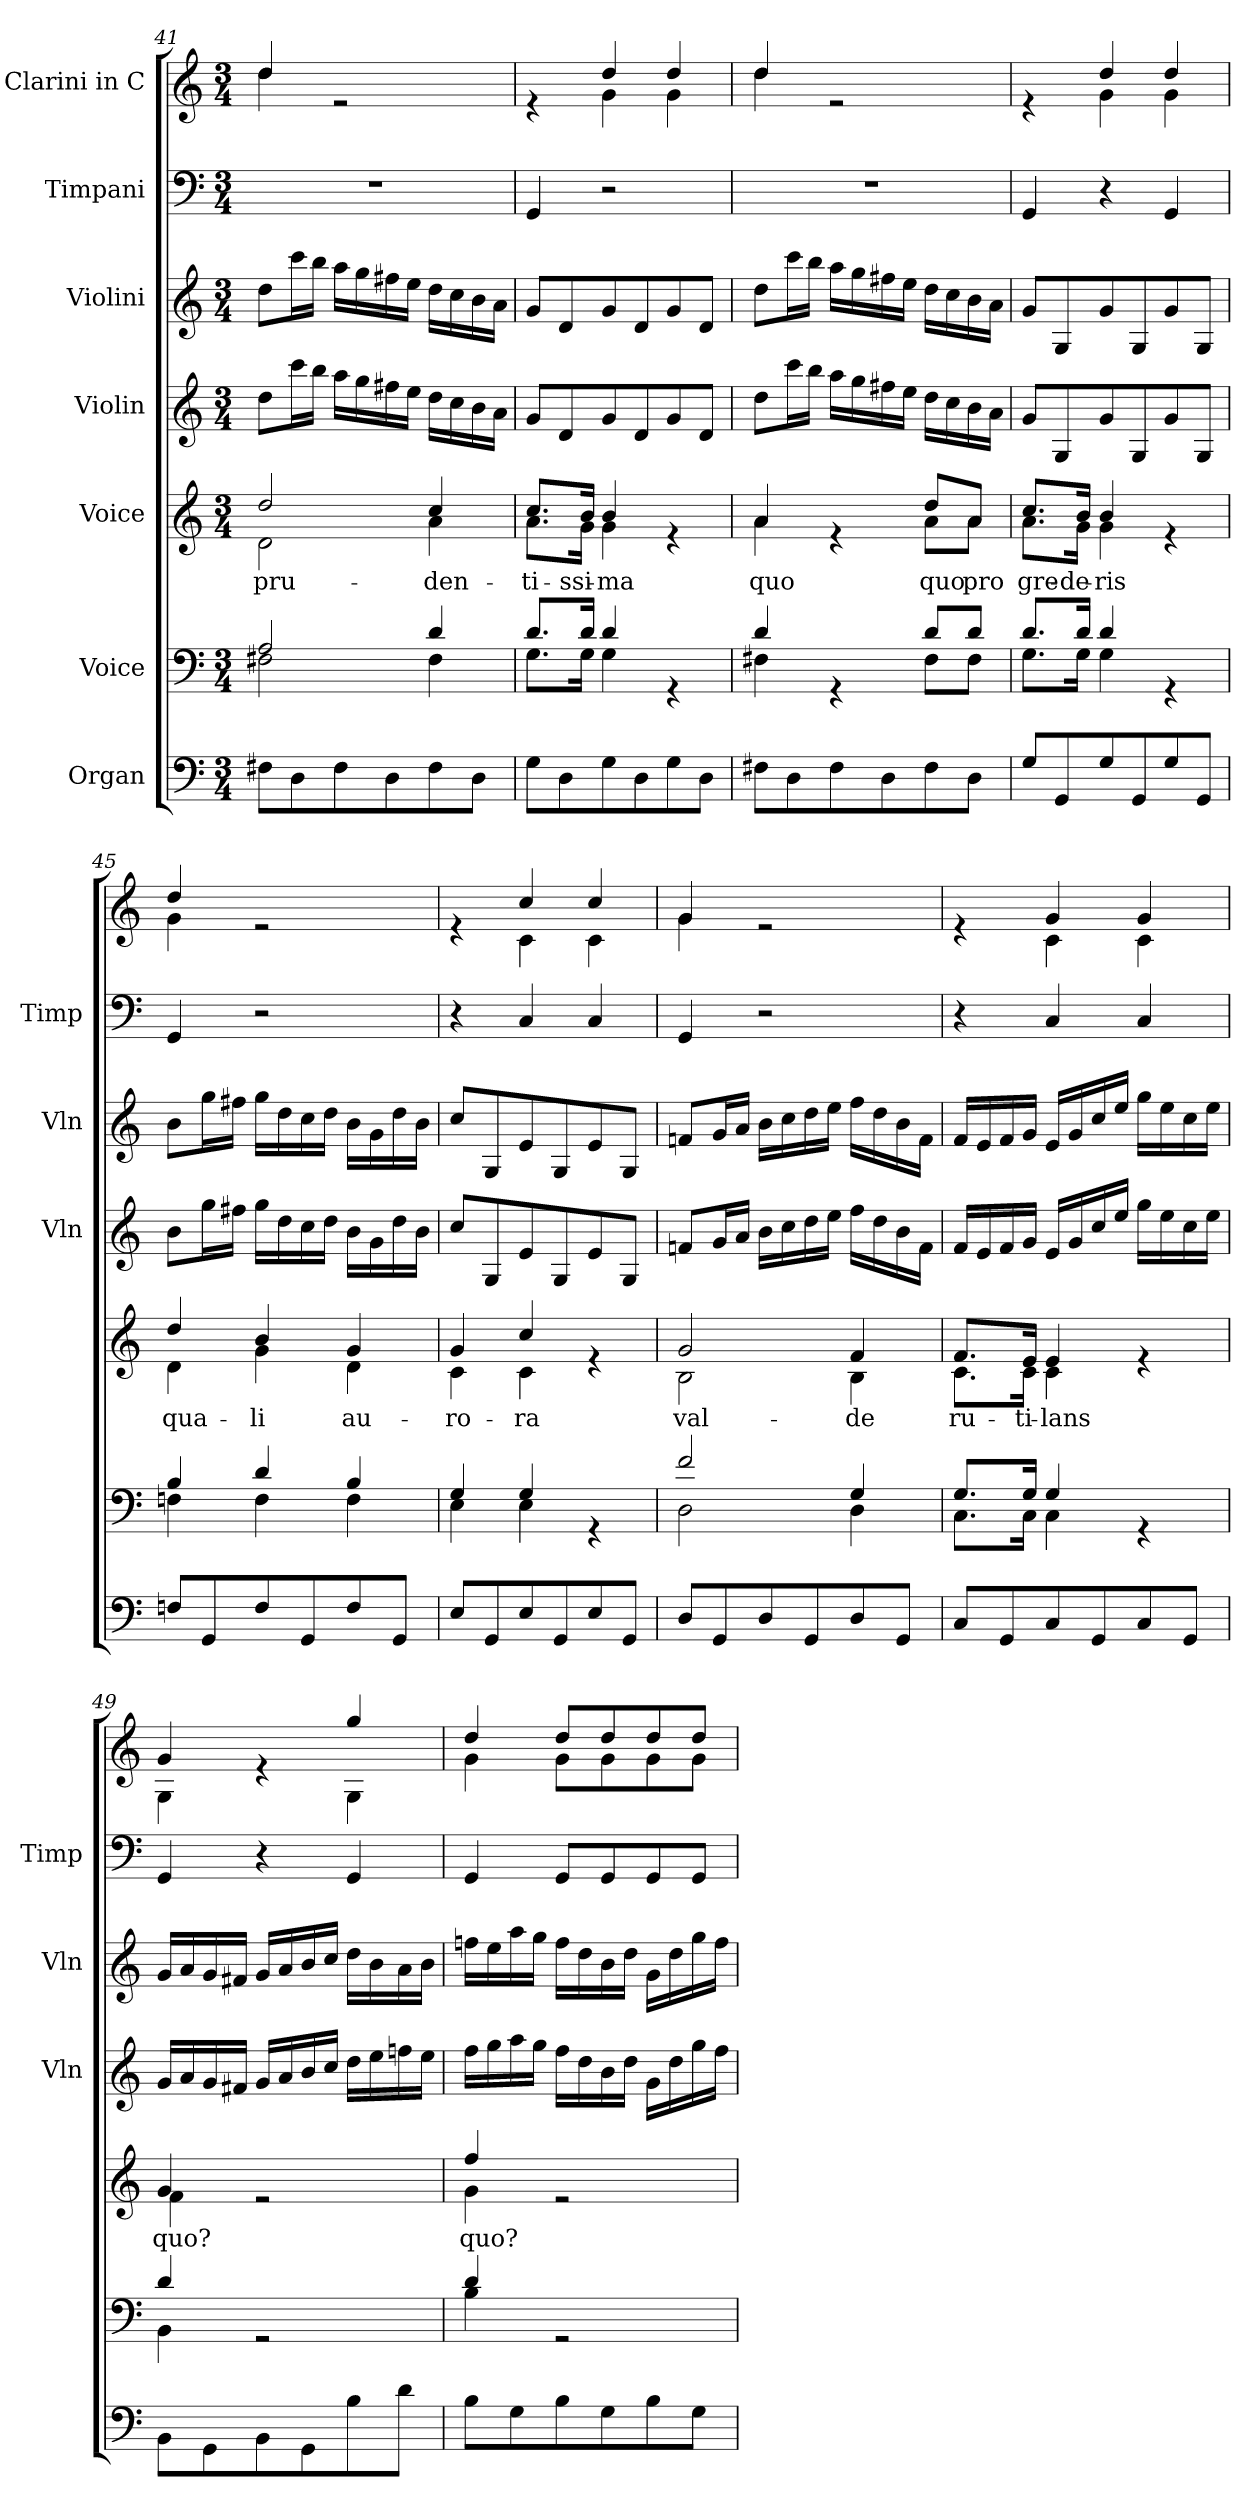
**kern	**kern	**kern	**text	**kern	**kern	**kern	**kern
*part7	*part6	*part5	*part5	*part4	*part3	*part2	*part1
*staff7	*staff6	*staff5	*staff5	*staff4	*staff3	*staff2	*staff1
*I"Organ	*I"Voice	*I"Voice	*	*I"Violin	*I"Violini	*I"Timpani	*I"Clarini in C
*	*	*	*	*I'Vln	*I'Vln	*I'Timp	*
!!LO:PB:g=z
*clefF4	*clefF4	*clefG2	*	*clefG2	*clefG2	*clefF4	*clefG2
*k[]	*k[]	*k[]	*	*k[]	*k[]	*k[]	*k[]
*M3/4	*M3/4	*M3/4	*	*M3/4	*M3/4	*M3/4	*M3/4
=41	=41	=41	=41	=41	=41	=41	=41
*	*^	*	*	*	*	*	*
!	!	!	!	!LO:LY:b	!	!	!	!
*	*	*	*^	*	*	*	*	*^
8F#X\L	2A/	2F#X\	2dd/	2d\	pru-	8dd\L	8dd\L	2.r	4dd/	4dd\
8D\	.	.	.	.	.	16ccc\L	16ccc\L	.	.	.
.	.	.	.	.	.	16bb\JJ	16bb\JJ	.	.	.
8F#\	.	.	.	.	.	16aa\LL	16aa\LL	.	2re	2ryy
.	.	.	.	.	.	16gg\	16gg\	.	.	.
8D\	.	.	.	.	.	16ff#X\	16ff#X\	.	.	.
.	.	.	.	.	.	16ee\JJ	16ee\JJ	.	.	.
!	!	!	!	!	!LO:LY:b	!	!	!	!	!
8F#\	4d/	4F#\	4cc/	4a\	-den-	16dd\LL	16dd\LL	.	.	.
.	.	.	.	.	.	16cc\	16cc\	.	.	.
8D\J	.	.	.	.	.	16b\	16b\	.	.	.
.	.	.	.	.	.	16a\JJ	16a\JJ	.	.	.
=42	=42	=42	=42	=42	=42	=42	=42	=42	=42	=42
!	!	!	!	!	!LO:LY:b	!	!	!	!	!
8G\L	8.d/L	8.G\L	8.cc/L	8.a\L	-ti-	8g/L	8g/L	4GG/	4re	4ryy
8D\	.	.	.	.	.	8d/	8d/	.	.	.
!	!	!	!	!	!LO:LY:b	!	!	!	!	!
.	16d/Jk	16G\Jk	16b/Jk	16g\Jk	-ssi-	.	.	.	.	.
!	!	!	!	!	!LO:LY:b	!	!	!	!	!
8G\	4d/	4G\	4b/	4g\	-ma	8g/	8g/	2r	4dd/	4g\
8D\	.	.	.	.	.	8d/	8d/	.	.	.
8G\	4rGG	4ryy	4re	4ryy	.	8g/	8g/	.	4dd/	4g\
8D\J	.	.	.	.	.	8d/J	8d/J	.	.	.
=43	=43	=43	=43	=43	=43	=43	=43	=43	=43	=43
!	!	!	!	!	!LO:LY:b	!	!	!	!	!
8F#X\L	4d/	4F#X\	4a/	4a\	quo	8dd\L	8dd\L	2.r	4dd/	4dd\
8D\	.	.	.	.	.	16ccc\L	16ccc\L	.	.	.
.	.	.	.	.	.	16bb\JJ	16bb\JJ	.	.	.
8F#\	4rGG	4ryy	4re	4ryy	.	16aa\LL	16aa\LL	.	2re	2ryy
.	.	.	.	.	.	16gg\	16gg\	.	.	.
8D\	.	.	.	.	.	16ff#X\	16ff#X\	.	.	.
.	.	.	.	.	.	16ee\JJ	16ee\JJ	.	.	.
!	!	!	!	!	!LO:LY:b	!	!	!	!	!
8F#\	8d/L	8F#\L	8dd/L	8a\L	quo	16dd\LL	16dd\LL	.	.	.
.	.	.	.	.	.	16cc\	16cc\	.	.	.
!	!	!	!	!	!LO:LY:b	!	!	!	!	!
8D\J	8d/J	8F#\J	8a/J	8a\J	pro	16b\	16b\	.	.	.
.	.	.	.	.	.	16a\JJ	16a\JJ	.	.	.
=44	=44	=44	=44	=44	=44	=44	=44	=44	=44	=44
!	!	!	!	!	!LO:LY:b	!	!	!	!	!
8G/L	8.d/L	8.G\L	8.cc/L	8.a\L	gre-	8g/L	8g/L	4GG/	4re	4ryy
8GG/	.	.	.	.	.	8G/	8G/	.	.	.
!	!	!	!	!	!LO:LY:b	!	!	!	!	!
.	16d/Jk	16G\Jk	16b/Jk	16g\Jk	-de-	.	.	.	.	.
!	!	!	!	!	!LO:LY:b	!	!	!	!	!
8G/	4d/	4G\	4b/	4g\	-ris	8g/	8g/	4r	4dd/	4g\
8GG/	.	.	.	.	.	8G/	8G/	.	.	.
8G/	4rGG	4ryy	4re	4ryy	.	8g/	8g/	4GG/	4dd/	4g\
8GG/J	.	.	.	.	.	8G/J	8G/J	.	.	.
=45	=45	=45	=45	=45	=45	=45	=45	=45	=45	=45
!	!	!	!	!	!LO:LY:b	!	!	!	!	!
8Fn/L	4B/	4Fn\	4dd/	4d\	qua-	8b\L	8b\L	4GG/	4dd/	4g\
8GG/	.	.	.	.	.	16gg\L	16gg\L	.	.	.
.	.	.	.	.	.	16ff#X\JJ	16ff#X\JJ	.	.	.
!	!	!	!	!	!LO:LY:b	!	!	!	!	!
8F/	4d/	4F\	4b/	4g\	-li	16gg\LL	16gg\LL	2r	2re	2ryy
.	.	.	.	.	.	16dd\	16dd\	.	.	.
8GG/	.	.	.	.	.	16cc\	16cc\	.	.	.
.	.	.	.	.	.	16dd\JJ	16dd\JJ	.	.	.
!	!	!	!	!	!LO:LY:b	!	!	!	!	!
8F/	4B/	4F\	4g/	4d\	au-	16b\LL	16b\LL	.	.	.
.	.	.	.	.	.	16g\	16g\	.	.	.
8GG/J	.	.	.	.	.	16dd\	16dd\	.	.	.
.	.	.	.	.	.	16b\JJ	16b\JJ	.	.	.
!!LO:LB:g=z	!!
=46	=46	=46	=46	=46	=46	=46	=46	=46	=46	=46
!	!	!	!	!	!LO:LY:b	!	!	!	!	!
8E/L	4G/	4E\	4g/	4c\	-ro-	8cc/L	8cc/L	4r	4re	4ryy
8GG/	.	.	.	.	.	8G/	8G/	.	.	.
!	!	!	!	!	!LO:LY:b	!	!	!	!	!
8E/	4G/	4E\	4cc/	4c\	-ra	8e/	8e/	4C/	4cc/	4c\
8GG/	.	.	.	.	.	8G/	8G/	.	.	.
8E/	4rGG	4ryy	4re	4ryy	.	8e/	8e/	4C/	4cc/	4c\
8GG/J	.	.	.	.	.	8G/J	8G/J	.	.	.
=47	=47	=47	=47	=47	=47	=47	=47	=47	=47	=47
!	!	!	!	!	!LO:LY:b	!	!	!	!	!
8D/L	2f/	2D\	2g/	2B\	val-	8fn/L	8fn/L	4GG/	4g/	4g\
8GG/	.	.	.	.	.	16g/L	16g/L	.	.	.
.	.	.	.	.	.	16a/JJ	16a/JJ	.	.	.
8D/	.	.	.	.	.	16b\LL	16b\LL	2r	2re	2ryy
.	.	.	.	.	.	16cc\	16cc\	.	.	.
8GG/	.	.	.	.	.	16dd\	16dd\	.	.	.
.	.	.	.	.	.	16ee\JJ	16ee\JJ	.	.	.
!	!	!	!	!	!LO:LY:b	!	!	!	!	!
8D/	4G/	4D\	4f/	4B\	-de	16ff\LL	16ff\LL	.	.	.
.	.	.	.	.	.	16dd\	16dd\	.	.	.
8GG/J	.	.	.	.	.	16b\	16b\	.	.	.
.	.	.	.	.	.	16f\JJ	16f\JJ	.	.	.
=48	=48	=48	=48	=48	=48	=48	=48	=48	=48	=48
!	!	!	!	!	!LO:LY:b	!	!	!	!	!
8C/L	8.G/L	8.C\L	8.f/L	8.c\L	ru-	16f/LL	16f/LL	4r	4re	4ryy
.	.	.	.	.	.	16e/	16e/	.	.	.
8GG/	.	.	.	.	.	16f/	16f/	.	.	.
!	!	!	!	!	!LO:LY:b	!	!	!	!	!
.	16G/Jk	16C\Jk	16e/Jk	16c\Jk	-ti-	16g/JJ	16g/JJ	.	.	.
!	!	!	!	!	!LO:LY:b	!	!	!	!	!
8C/	4G/	4C\	4e/	4c\	-lans	16e/LL	16e/LL	4C/	4g/	4c\
.	.	.	.	.	.	16g/	16g/	.	.	.
8GG/	.	.	.	.	.	16cc/	16cc/	.	.	.
.	.	.	.	.	.	16ee/JJ	16ee/JJ	.	.	.
8C/	4rGG	4ryy	4re	4ryy	.	16gg\LL	16gg\LL	4C/	4g/	4c\
.	.	.	.	.	.	16ee\	16ee\	.	.	.
8GG/J	.	.	.	.	.	16cc\	16cc\	.	.	.
.	.	.	.	.	.	16ee\JJ	16ee\JJ	.	.	.
=49	=49	=49	=49	=49	=49	=49	=49	=49	=49	=49
!	!	!	!	!	!LO:LY:b	!	!	!	!	!
8BB\L	4d/	4BB\	4g/	4f\	quo?	16g/LL	16g/LL	4GG/	4g/	4G\
.	.	.	.	.	.	16a/	16a/	.	.	.
8GG\	.	.	.	.	.	16g/	16g/	.	.	.
.	.	.	.	.	.	16f#X/JJ	16f#X/JJ	.	.	.
8BB\	2rGG	2ryy	2re	2ryy	.	16g/LL	16g/LL	4r	4re	4ryy
.	.	.	.	.	.	16a/	16a/	.	.	.
8GG\	.	.	.	.	.	16b/	16b/	.	.	.
.	.	.	.	.	.	16cc/JJ	16cc/JJ	.	.	.
8B\	.	.	.	.	.	16dd\LL	16dd\LL	4GG/	4gg/	4G\
.	.	.	.	.	.	16ee\	16b\	.	.	.
8d\J	.	.	.	.	.	16ffn\	16a\	.	.	.
.	.	.	.	.	.	16ee\JJ	16b\JJ	.	.	.
=50	=50	=50	=50	=50	=50	=50	=50	=50	=50	=50
!	!	!	!	!	!LO:LY:b	!	!	!	!	!
8B\L	4d/	4B\	4ff/	4g\	quo?	16ff\LL	16ffn\LL	4GG/	4dd/	4g\
.	.	.	.	.	.	16gg\	16ee\	.	.	.
8G\	.	.	.	.	.	16aa\	16aa\	.	.	.
.	.	.	.	.	.	16gg\JJ	16gg\JJ	.	.	.
8B\	2rGG	2ryy	2re	2ryy	.	16ff\LL	16ff\LL	8GG/L	8dd/L	8g\L
.	.	.	.	.	.	16dd\	16dd\	.	.	.
8G\	.	.	.	.	.	16b\	16b\	8GG/	8dd/	8g\
.	.	.	.	.	.	16dd\JJ	16dd\JJ	.	.	.
8B\	.	.	.	.	.	16g\LL	16g\LL	8GG/	8dd/	8g\
.	.	.	.	.	.	16dd\	16dd\	.	.	.
8G\J	.	.	.	.	.	16gg\	16gg\	8GG/J	8dd/J	8g\J
.	.	.	.	.	.	16ff\JJ	16ff\JJ	.	.	.
*	*v	*v	*	*	*	*	*	*	*v	*v
*	*	*v	*v	*	*	*	*	*
=	=	=	=	=	=	=	=
*-	*-	*-	*-	*-	*-	*-	*-
